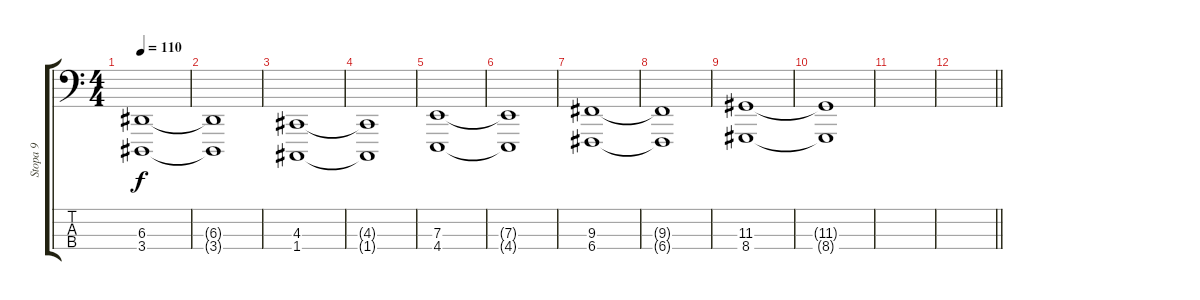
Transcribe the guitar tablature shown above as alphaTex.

\track ("Stopa 9" "Stopa 9") {instrument pad2warm}
\staff {score tabs}
\tuning (G2 D2 A1 C1) {hide}
\ts (4 4)
\tempo 110
\clef f4
\ks c
(6.3 3.4).1{dy f} |
(6.3{t} 3.4{t}).1 |
(4.3 1.4).1 |
(4.3{t} 1.4{t}).1 |
(7.3 4.4).1 |
(7.3{t} 4.4{t}).1 |
(9.3 6.4).1 |
(9.3{t} 6.4{t}).1 |
(11.3 8.4).1 |
(11.3{t} 8.4{t}).1 |
|
\barLineRight lightlight
